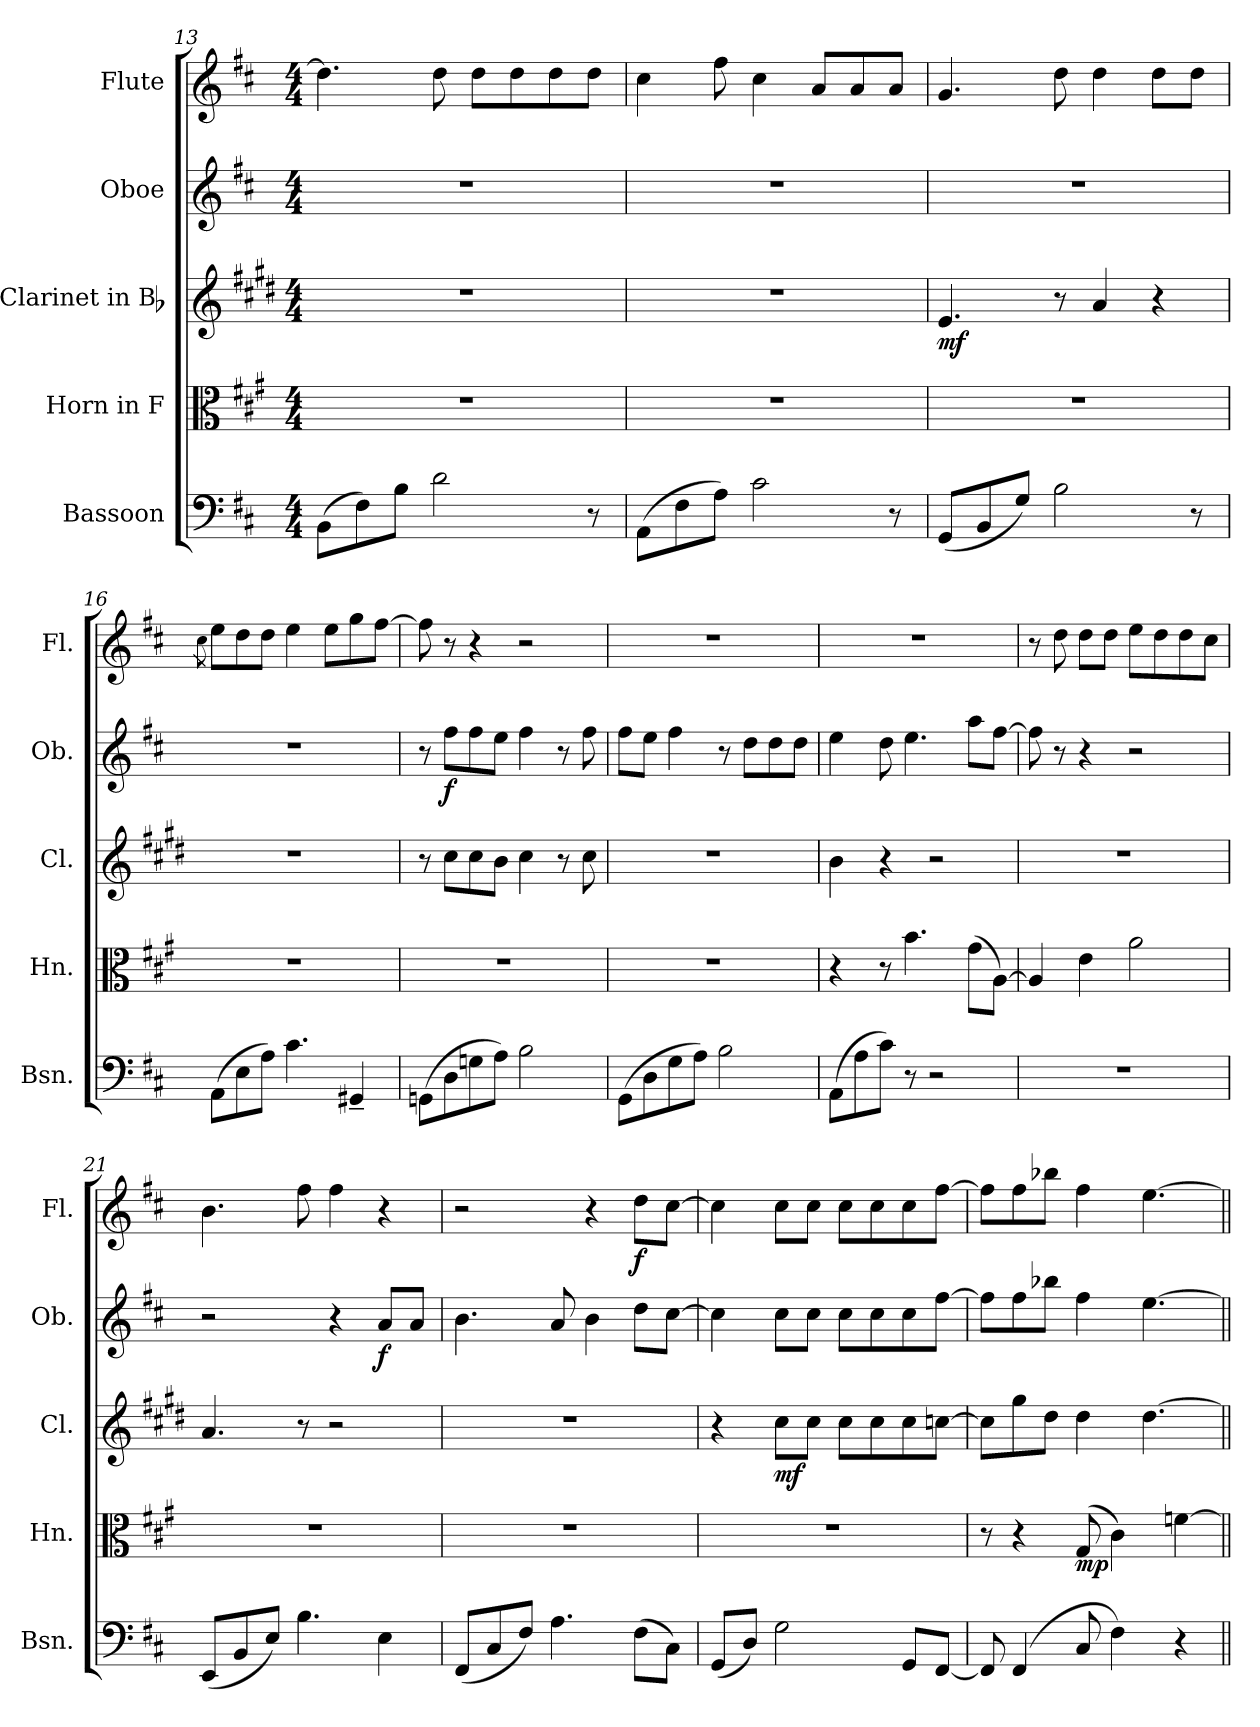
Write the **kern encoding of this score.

**kern	**kern	**dynam	**kern	**dynam	**kern	**dynam	**kern	**dynam
*part5	*part4	*part4	*part3	*part3	*part2	*part2	*part1	*part1
*staff5	*staff4	*staff4	*staff3	*staff3	*staff2	*staff2	*staff1	*staff1
*I"Bassoon	*I"Horn in F	*	*I"Clarinet in Bb	*	*I"Oboe	*	*I"Flute	*
*I'Bsn.	*I'Hn.	*	*I'Cl.	*	*I'Ob.	*	*I'Fl.	*
*clefF4	*clefC3	*	*clefG2	*	*clefG2	*	*clefG2	*
*	*ITrd4c7	*	*ITrd1c2	*	*	*	*	*
*k[f#c#]	*k[f#c#]	*	*k[f#c#]	*	*k[f#c#]	*	*k[f#c#]	*
*D:	*D:	*	*D:	*	*D:	*	*D:	*
*M4/4	*M4/4	*	*M4/4	*	*M4/4	*	*M4/4	*
=13	=13	=13	=13	=13	=13	=13	=13	=13
(8BBi\L	1r	.	1r	.	1r	.	4.ddi\]	.
8F#i\)	.	.	.	.	.	.	.	.
8Bi\J	.	.	.	.	.	.	.	.
2di\	.	.	.	.	.	.	8ddi\	.
.	.	.	.	.	.	.	8ddi\L	.
.	.	.	.	.	.	.	8ddi\	.
.	.	.	.	.	.	.	8ddi\	.
8r	.	.	.	.	.	.	8ddi\J	.
=14	=14	=14	=14	=14	=14	=14	=14	=14
(8AAi\L	1r	.	1r	.	1r	.	4cc#i\	.
8F#i\	.	.	.	.	.	.	.	.
8Ai\J)	.	.	.	.	.	.	8ff#i\	.
2c#i\	.	.	.	.	.	.	4cc#i\	.
.	.	.	.	.	.	.	8ai/L	.
.	.	.	.	.	.	.	8ai/	.
8r	.	.	.	.	.	.	8ai/J	.
!!LO:LB:g=z
=15	=15	=15	=15	=15	=15	=15	=15	=15
(8GGi/L	1r	.	4.di/	mf	1r	.	4.gi/	.
8BBi/	.	.	.	.	.	.	.	.
8Gi/J)	.	.	.	.	.	.	.	.
2Bi\	.	.	8r	.	.	.	8ddi\	.
.	.	.	4gi/	.	.	.	4ddi\	.
.	.	.	4r	.	.	.	8ddi\L	.
8r	.	.	.	.	.	.	8ddi\J	.
=16	=16	=16	=16	=16	=16	=16	=16	=16
.	.	.	.	.	.	.	8qcc#i\	.
(8AAi\L	1r	.	1r	.	1r	.	8eei\L	.
8Ei\	.	.	.	.	.	.	8ddi\	.
8Ai\J)	.	.	.	.	.	.	8ddi\J	.
4.c#i\	.	.	.	.	.	.	4eei\	.
.	.	.	.	.	.	.	8eei\L	.
4GG#X~i/	.	.	.	.	.	.	8ggi\	.
.	.	.	.	.	.	.	[8ff#i\J	.
=17	=17	=17	=17	=17	=17	=17	=17	=17
(8GGni\L	1r	.	8r	.	8r	.	8ff#i\]	.
8Di\	.	.	8bi\L	.	8ff#i\L	f	8r	.
8Gni\	.	.	8bi\	.	8ff#i\	.	4r	.
8Ai\J)	.	.	8ai\J	.	8eei\J	.	.	.
2Bi\	.	.	4bi\	.	4ff#i\	.	2r	.
.	.	.	8r	.	8r	.	.	.
.	.	.	8bi\	.	8ff#i\	.	.	.
=18	=18	=18	=18	=18	=18	=18	=18	=18
(8GGi\L	1r	.	1r	.	8ff#i\L	.	1r	.
8Di\	.	.	.	.	8eei\J	.	.	.
8Gi\	.	.	.	.	4ff#i\	.	.	.
8Ai\J)	.	.	.	.	.	.	.	.
2Bi\	.	.	.	.	8r	.	.	.
.	.	.	.	.	8ddi\L	.	.	.
.	.	.	.	.	8ddi\	.	.	.
.	.	.	.	.	8ddi\J	.	.	.
!!LO:LB:g=z
=19	=19	=19	=19	=19	=19	=19	=19	=19
(8AAi\L	4r	.	4ai\	.	4eei\	.	1r	.
8Ai\	.	.	.	.	.	.	.	.
8c#i\J)	8r	.	4r	.	8ddi\	.	.	.
8r	4.ei\	.	.	.	4.eei\	.	.	.
2r	.	.	2r	.	.	.	.	.
.	(8c#i\L	.	.	.	8aai\L	.	.	.
.	[8Di\J)	.	.	.	[8ff#i\J	.	.	.
=20	=20	=20	=20	=20	=20	=20	=20	=20
1r	4Di/]	.	1r	.	8ff#i\]	.	8r	.
.	.	.	.	.	8r	.	8ddi\	.
.	4Ai\	.	.	.	4r	.	8ddi\L	.
.	.	.	.	.	.	.	8ddi\J	.
.	2di\	.	.	.	2r	.	8eei\L	.
.	.	.	.	.	.	.	8ddi\	.
.	.	.	.	.	.	.	8ddi\	.
.	.	.	.	.	.	.	8cc#i\J	.
=21	=21	=21	=21	=21	=21	=21	=21	=21
(8EEi/L	1r	.	4.gi/	.	2r	.	4.bi\	.
8BBi/	.	.	.	.	.	.	.	.
8Ei/J)	.	.	.	.	.	.	.	.
4.Bi\	.	.	8r	.	.	.	8ff#i\	.
.	.	.	2r	.	4r	.	4ff#i\	.
4Ei\	.	.	.	.	8ai/L	f	4r	.
.	.	.	.	.	8ai/J	.	.	.
=22	=22	=22	=22	=22	=22	=22	=22	=22
(8FF#i/L	1r	.	1r	.	4.bi\	.	2r	.
8C#i/	.	.	.	.	.	.	.	.
8F#i/J)	.	.	.	.	.	.	.	.
4.Ai\	.	.	.	.	8ai/	.	.	.
.	.	.	.	.	4bi\	.	4r	.
(8F#i\L	.	.	.	.	8ddi\L	.	8ddi\L	f
8C#i\J)	.	.	.	.	[8cc#i\J	.	[8cc#i\J	.
!!LO:PB:g=z
=23	=23	=23	=23	=23	=23	=23	=23	=23
(8GGi/L	1r	.	4r	.	4cc#i\]	.	4cc#i\]	.
8Di/J)	.	.	.	.	.	.	.	.
2Gi\	.	.	8bi\L	mf	8cc#i\L	.	8cc#i\L	.
.	.	.	8bi\J	.	8cc#i\J	.	8cc#i\J	.
.	.	.	8bi\L	.	8cc#i\L	.	8cc#i\L	.
.	.	.	8bi\	.	8cc#i\	.	8cc#i\	.
8GGi/L	.	.	8bi\	.	8cc#i\	.	8cc#i\	.
[8FF#i/J	.	.	[8b-Xi\J	.	[8ff#i\J	.	[8ff#i\J	.
=24	=24	=24	=24	=24	=24	=24	=24	=24
8FF#i/]	8r	.	8b-i\L]	.	8ff#i\L]	.	8ff#i\L]	.
(4FF#i/	4r	.	8ff#i\	.	8ff#i\	.	8ff#i\	.
.	.	.	8cc#i\J	.	8bb-Xi\J	.	8bb-Xi\J	.
8C#i/	(8C#i/	mp	4cc#i\	.	4ff#i\	.	4ff#i\	.
4F#i\)	4F#i\)	.	.	.	.	.	.	.
.	.	.	[4.cc#i\	.	[4.eei\	.	[4.eei\	.
4r	[4B-Xi\	.	.	.	.	.	.	.
=||	=||	=||	=||	=||	=||	=||	=||	=||
*-	*-	*-	*-	*-	*-	*-	*-	*-
